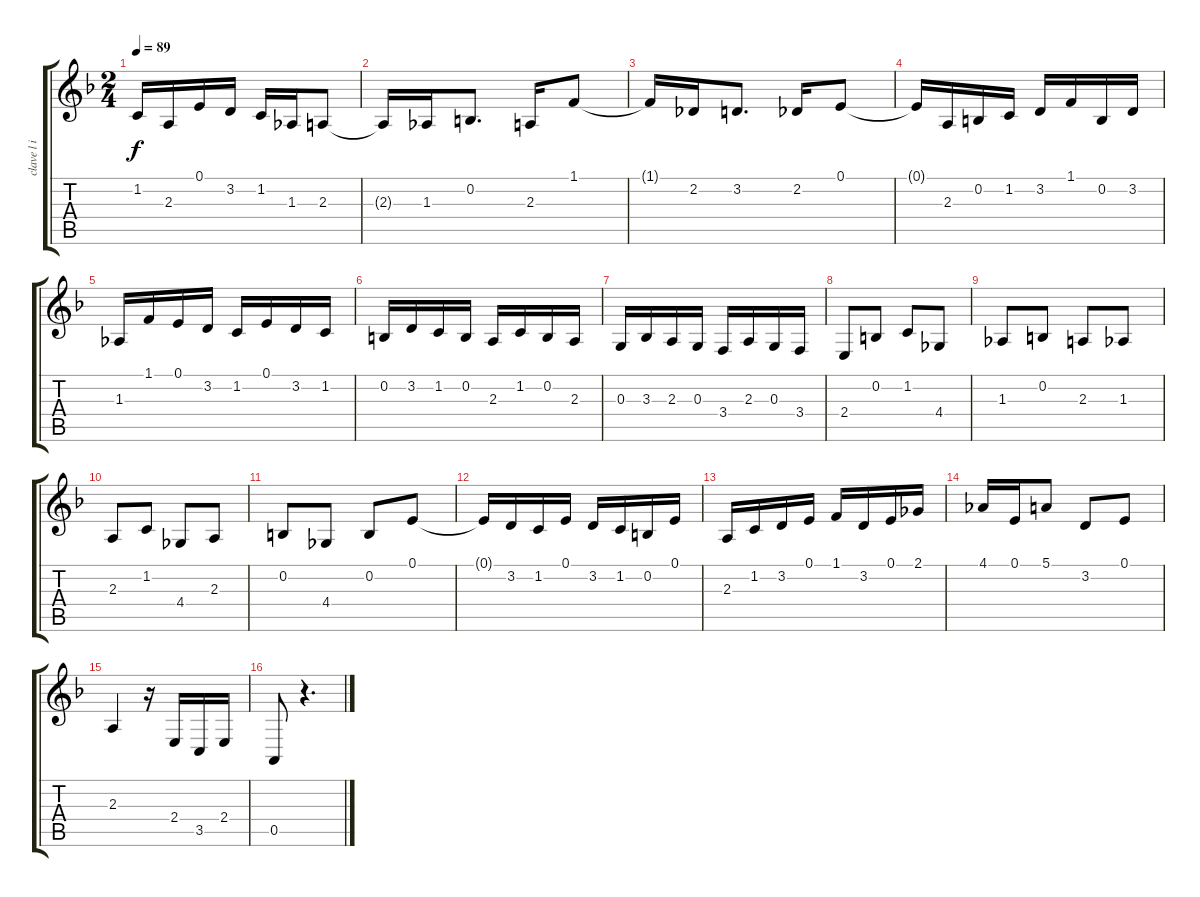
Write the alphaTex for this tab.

\track ("clave l i" "clave l i") {instrument harpsichord}
\staff {score tabs}
\tuning (E4 B3 G3 D3 A2 E2) {hide}
\ts (2 4)
\tempo 89
\clef g2
\ks dminor
1.2.16{dy f} 2.3.16 0.1.16 3.2.16 1.2.16 1.3.16 2.3.8 |
2.3{t}.16 1.3.16 0.2.8{d} 2.3.16 1.1.8 |
1.1{t}.16 2.2.16 3.2.8{d} 2.2.16 0.1.8 |
0.1{t}.16 2.3.16 0.2.16 1.2.16 3.2.16 1.1.16 0.2.16 3.2.16 |
1.3.16 1.1.16 0.1.16 3.2.16 1.2.16 0.1.16 3.2.16 1.2.16 |
0.2.16 3.2.16 1.2.16 0.2.16 2.3.16 1.2.16 0.2.16 2.3.16 |
0.3.16 3.3.16 2.3.16 0.3.16 3.4.16 2.3.16 0.3.16 3.4.16 |
2.4.8 0.2.8 1.2.8 4.4.8 |
1.3.8 0.2.8 2.3.8 1.3.8 |
2.3.8 1.2.8 4.4.8 2.3.8 |
0.2.8 4.4.8 0.2.8 0.1.8 |
0.1{t}.16 3.2.16 1.2.16 0.1.16 3.2.16 1.2.16 0.2.16 0.1.16 |
2.3.16 1.2.16 3.2.16 0.1.16 1.1.16 3.2.16 0.1.16 2.1.16 |
4.1.16 0.1.16 5.1.8 3.2.8 0.1.8 |
2.3.4 r.16 2.4.16 3.5.16 2.4.16 |
0.5.8 r.4{d}
